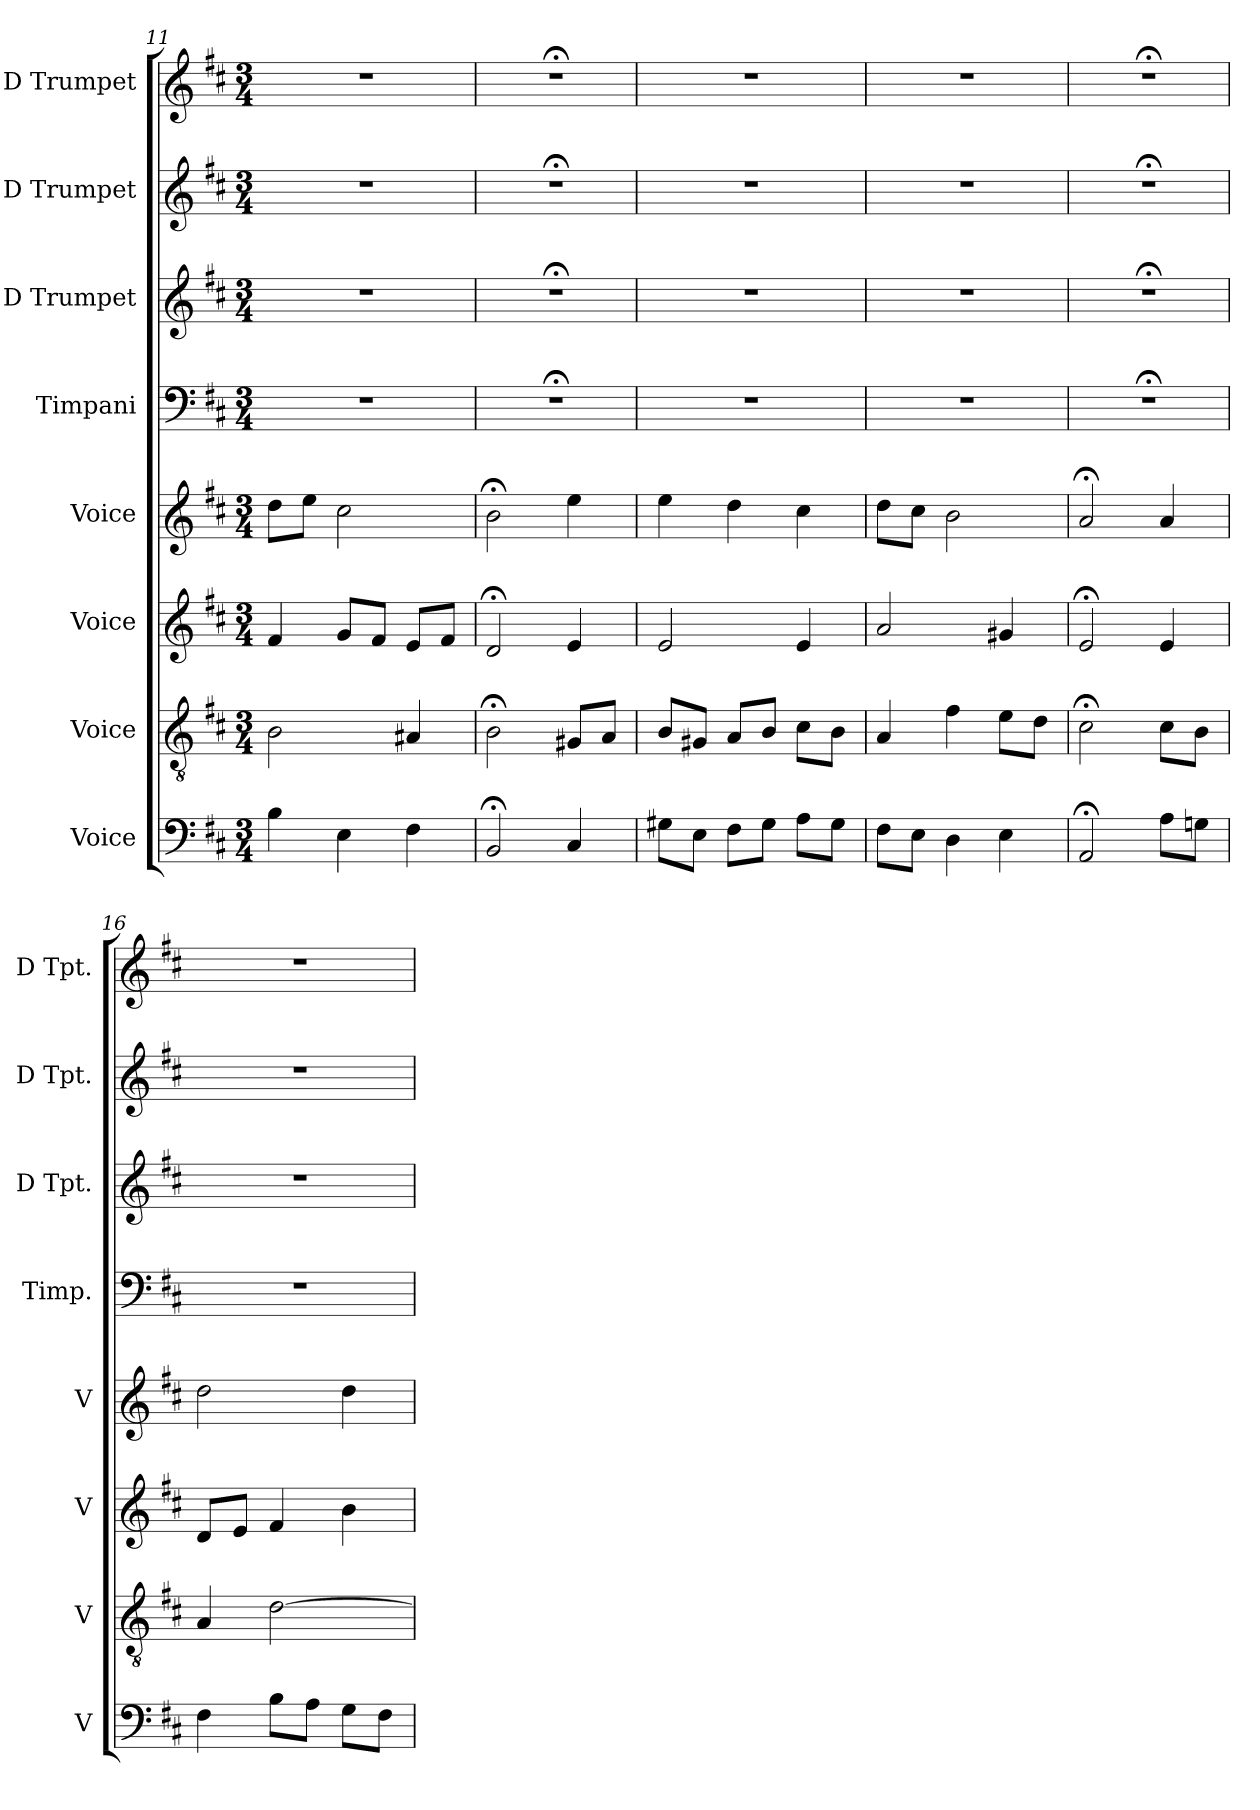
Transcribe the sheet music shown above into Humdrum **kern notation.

**kern	**kern	**kern	**kern	**kern	**kern	**kern	**kern
*part8	*part7	*part6	*part5	*part4	*part3	*part2	*part1
*staff8	*staff7	*staff6	*staff5	*staff4	*staff3	*staff2	*staff1
*I"Voice	*I"Voice	*I"Voice	*I"Voice	*I"Timpani	*I"D Trumpet	*I"D Trumpet	*I"D Trumpet
*I'V	*I'V	*I'V	*I'V	*I'Timp.	*I'D Tpt.	*I'D Tpt.	*I'D Tpt.
*clefF4	*clefGv2	*clefG2	*clefG2	*clefF4	*clefG2	*clefG2	*clefG2
*	*	*	*	*	*ITrd-1c-2	*ITrd-1c-2	*ITrd-1c-2
*k[f#c#]	*k[f#c#]	*k[f#c#]	*k[f#c#]	*k[f#c#]	*k[f#c#g#d#]	*k[f#c#g#d#]	*k[f#c#g#d#]
*M3/4	*M3/4	*M3/4	*M3/4	*M3/4	*M3/4	*M3/4	*M3/4
=11	=11	=11	=11	=11	=11	=11	=11
4B\	2B\	4f#/	8dd\L	2.r	2.r	2.r	2.r
.	.	.	8ee\J	.	.	.	.
4E\	.	8g/L	2cc#\	.	.	.	.
.	.	8f#/J	.	.	.	.	.
4F#\	4A#X/	8e/L	.	.	.	.	.
.	.	8f#/J	.	.	.	.	.
=12	=12	=12	=12	=12	=12	=12	=12
2BB;</	2B;<\	2d;</	2b;<\	2.r;<	2.r;<	2.r;<	2.r;<
4C#/	8G#X/L	4e/	4ee\	.	.	.	.
.	8A/J	.	.	.	.	.	.
=13	=13	=13	=13	=13	=13	=13	=13
8G#X\L	8B/L	2e/	4ee\	2.r	2.r	2.r	2.r
8E\J	8G#X/J	.	.	.	.	.	.
8F#\L	8A/L	.	4dd\	.	.	.	.
8G#\J	8B/J	.	.	.	.	.	.
8A\L	8c#\L	4e/	4cc#\	.	.	.	.
8G#\J	8B\J	.	.	.	.	.	.
!!LO:PB:g=z
=14	=14	=14	=14	=14	=14	=14	=14
8F#\L	4A/	2a/	8dd\L	2.r	2.r	2.r	2.r
8E\J	.	.	8cc#\J	.	.	.	.
4D\	4f#\	.	2b\	.	.	.	.
4E\	8e\L	4g#X/	.	.	.	.	.
.	8d\J	.	.	.	.	.	.
=15	=15	=15	=15	=15	=15	=15	=15
2AA;</	2c#;<\	2e;</	2a;</	2.r;<	2.r;<	2.r;<	2.r;<
8A\L	8c#\L	4e/	4a/	.	.	.	.
8Gn\J	8B\J	.	.	.	.	.	.
=16	=16	=16	=16	=16	=16	=16	=16
4F#\	4A/	8d/L	2dd\	2.r	2.r	2.r	2.r
.	.	8e/J	.	.	.	.	.
8B\L	[2d\	4f#/	.	.	.	.	.
8A\J	.	.	.	.	.	.	.
8G\L	.	4b\	4dd\	.	.	.	.
8F#\J	.	.	.	.	.	.	.
=	=	=	=	=	=	=	=
*-	*-	*-	*-	*-	*-	*-	*-
